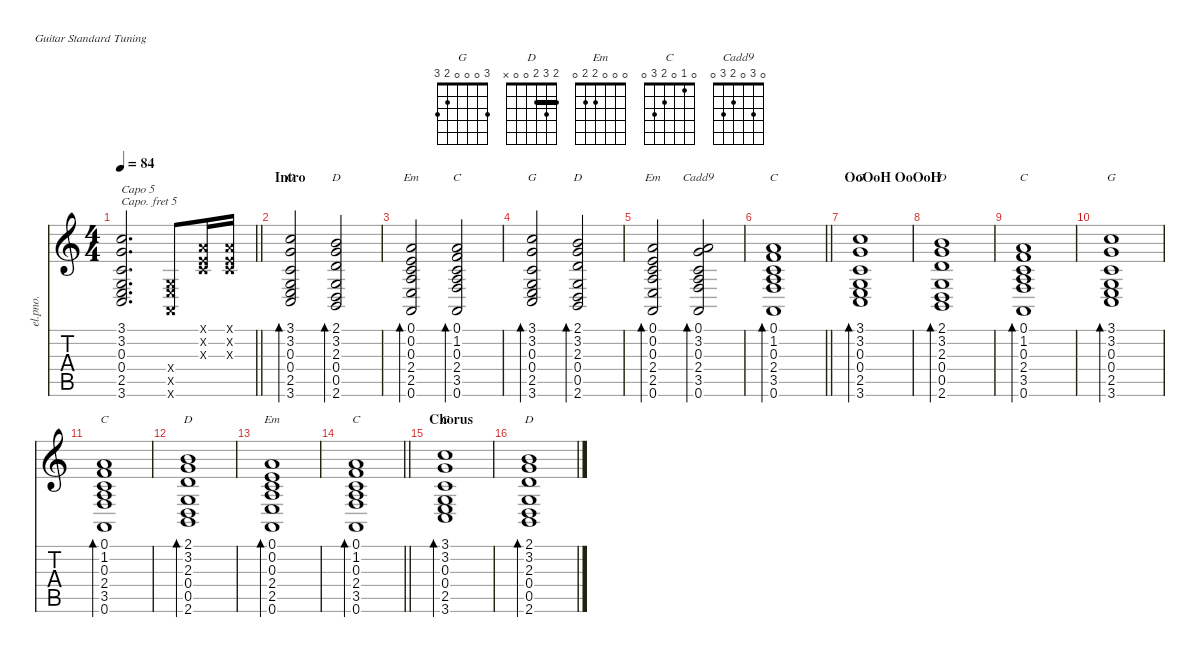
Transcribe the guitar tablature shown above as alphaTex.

\defaultSystemsLayout 4
\hideDynamics
\bracketExtendMode nobrackets
\otherSystemsTrackNameOrientation horizontal
\track ("Guitar 2 (chords Capo 5)" "el.pno.") {instrument electricpiano1}
\staff {score tabs}
\capo 5
\tuning (E4 B3 G3 D3 A2 E2)
\chord ("G" 3 0 0 0 2 3)
\chord ("D" 2 3 2 0 0 x) {barre 2}
\chord ("Em" 0 0 0 2 2 0)
\chord ("C" 0 1 0 2 3 0)
\chord ("Cadd9" 0 3 0 2 3 0)
\ts (4 4)
\tempo 84
\clef g2
\barLineRight lightlight
\ks c
(3.1 3.2 0.3 0.4 2.5 3.6).2{d txt "Capo 5" dy f instrument electricpiano1 beam Up} (0.4{x} 2.5{x} 0.6{x}).8{beam Up} (0.1{x} 0.2{x} 0.3{x}).16{beam Up} (0.1{x} 0.2{x} 0.3{x}).16{beam Up} |
\section ("" "Intro")
(3.1 3.2 0.3 0.4 2.5 3.6).2{bd 120 ch "G" beam Up} (2.1 3.2 2.3 0.4 0.5 2.6).2{bd 120 ch "D" beam Up} |
(0.1 0.2 0.3 2.4 2.5 0.6).2{bd 120 ch "Em" beam Up} (0.1 1.2 0.3 2.4 3.5 0.6).2{bd 120 ch "C" beam Up} |
(3.1 3.2 0.3 0.4 2.5 3.6).2{bd 120 ch "G" beam Up} (2.1 3.2 2.3 0.4 0.5 2.6).2{bd 120 ch "D" beam Up} |
(0.1 0.2 0.3 2.4 2.5 0.6).2{bd 120 ch "Em" beam Up} (0.1 3.2 0.3 2.4 3.5 0.6).2{bd 120 ch "Cadd9" beam Up} |
\barLineRight lightlight
(0.1 1.2 0.3 2.4 3.5 0.6).1{bd 240 ch "C" beam Up} |
\section ("" "OoOoH OoOoH")
(3.1 3.2 0.3 0.4 2.5 3.6).1{bd 240 ch "G" beam Up} |
(2.1 3.2 2.3 0.4 0.5 2.6).1{bd 240 ch "D" beam Up} |
(0.1 1.2 0.3 2.4 3.5 0.6).1{bd 240 ch "C" beam Up} |
(3.1 3.2 0.3 0.4 2.5 3.6).1{bd 240 ch "G" beam Up} |
(0.1 1.2 0.3 2.4 3.5 0.6).1{bd 240 ch "C" beam Up} |
(2.1 3.2 2.3 0.4 0.5 2.6).1{bd 240 ch "D" beam Up} |
(0.1 0.2 0.3 2.4 2.5 0.6).1{bd 240 ch "Em" beam Up} |
\barLineRight lightlight
(0.1 1.2 0.3 2.4 3.5 0.6).1{bd 240 ch "C" beam Up} |
\section ("" "Chorus")
(3.1 3.2 0.3 0.4 2.5 3.6).1{bd 240 ch "G" beam Up} |
(2.1 3.2 2.3 0.4 0.5 2.6).1{bd 240 ch "D" beam Up}
